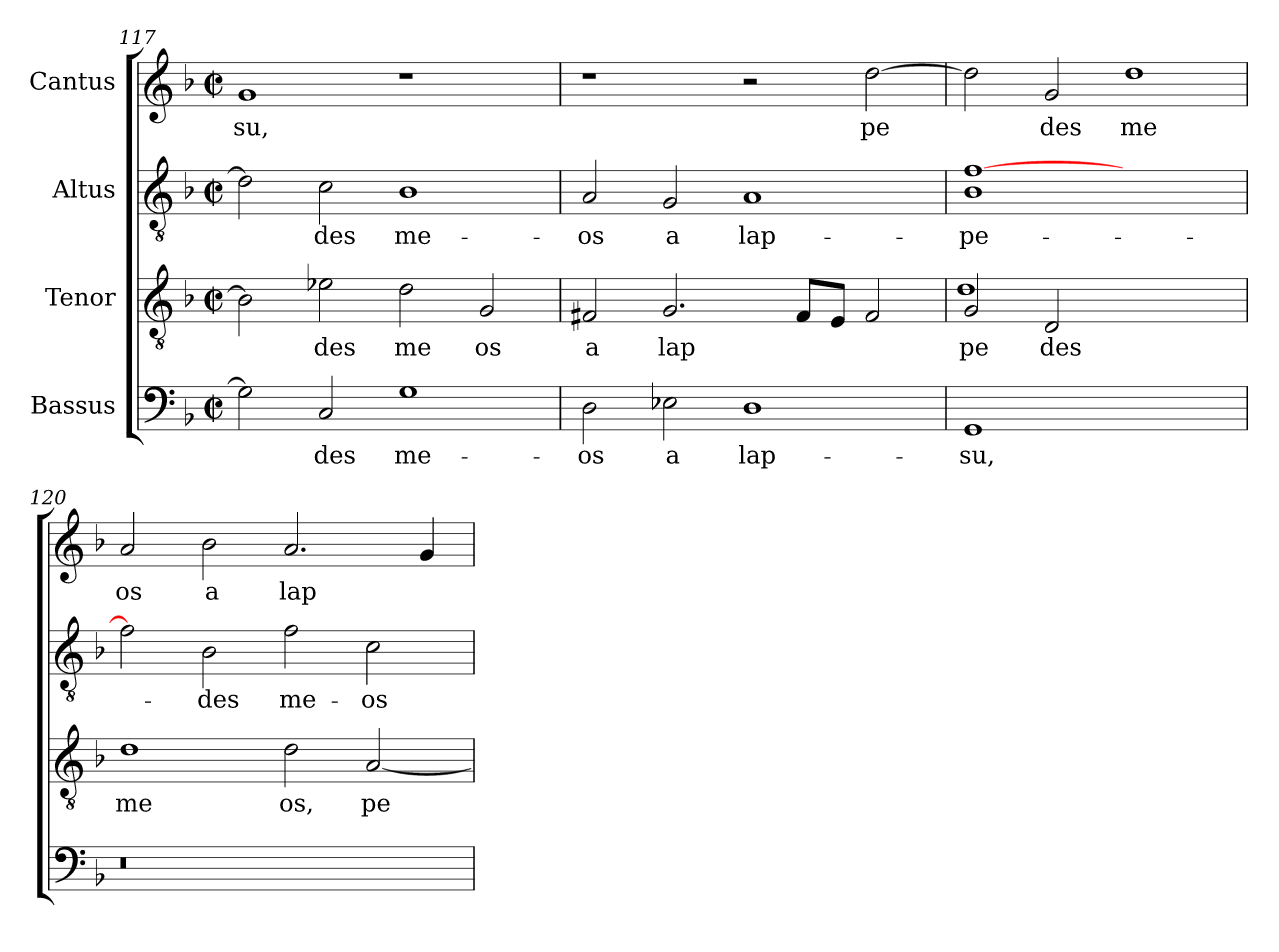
**kern	**text	**kern	**text	**kern	**text	**kern	**text
*part4	*part4	*part3	*part3	*part2	*part2	*part1	*part1
*staff4	*staff4	*staff3	*staff3	*staff2	*staff2	*staff1	*staff1
*I"Bassus	*	*I"Tenor	*	*I"Altus	*	*I"Cantus	*
*clefF4	*	*clefGv2	*	*clefGv2	*	*clefG2	*
*k[b-]	*	*k[b-]	*	*k[b-]	*	*k[b-]	*
*F:	*	*F:	*	*F:	*	*F:	*
*M2/2	*	*M2/2	*	*M2/2	*	*M2/2	*
*met(c|)	*	*met(c|)	*	*met(c|)	*	*met(c|)	*
=117	=117	=117	=117	=117	=117	=117	=117
!	!	!	!	!	!	!	!LO:LY:b:cj
2G\]	.	2B-\]	.	2d\]	.	1g	su,
!	!LO:LY:b:cj	!	!LO:LY:b:cj	!	!LO:LY:b:cj	!	!
2C/	-des	2e-\	des	2c\	-des	.	.
!	!LO:LY:b:cj	!	!LO:LY:b:cj	!	!LO:LY:b:cj	!	!
1G	me-	2d\	me	1B-	me-	1r	.
!	!	!	!LO:LY:b:cj	!	!	!	!
.	.	2G/	os	.	.	.	.
=118	=118	=118	=118	=118	=118	=118	=118
!	!LO:LY:b:cj	!	!LO:LY:b:cj	!	!LO:LY:b:cj	!	!
2D\	-os	2F#X/	a	2A/	-os	1r	.
!	!LO:LY:b:cj	!	!LO:LY:b	!	!LO:LY:b:cj	!	!
2E-X\	a	2.G/	lap	2G/	a	.	.
!	!LO:LY:b:cj	!	!	!	!LO:LY:b:cj	!	!
1D	lap-	.	.	1A	lap-	2r	.
.	.	8F#/L	.	.	.	.	.
.	.	8E/J	.	.	.	.	.
!	!	!	!	!	!	!	!LO:LY:b:cj
.	.	2F#/	.	.	.	[>2dd\	pe
=119	=119	=119	=119	=119	=119	=119	=119
!	!LO:LY:b:cj	!	!LO:LY:b:cj	!	!	!	!
*	*	*^	*	*	*	*	*
!	!	!	!	!LO:LY:b:cj	!	!LO:LY:b:cj	!	!
1GG	-su,	2G/	1d	pe	1B- [>1f	pe-	2dd\]	.
!	!	!	!	!LO:LY:b:cj	!	!	!	!LO:LY:b:cj
.	.	2D/	.	des	.	.	2g/	des
!	!	!	!	!	!	!	!	!LO:LY:b:cj
1ryy	.	1ryy	1ryy	.	1ryy	.	1dd	me
=120	=120	=120	=120	=120	=120	=120	=120	=120
!	!	!	!	!LO:LY:b:cj	!	!	!	!LO:LY:b:cj
*	*	*v	*v	*	*	*	*	*
0r	.	1d	me	2f\]	.	2a/	os
!	!	!	!	!	!LO:LY:b:cj	!	!LO:LY:b:cj
.	.	.	.	2B-\	-des	2b-\	a
!	!	!	!LO:LY:b:cj	!	!LO:LY:b:cj	!	!LO:LY:b
.	.	2d\	os,	2f\	me-	2.a/	lap
!	!	!	!LO:LY:b:cj	!	!LO:LY:b:cj	!	!
.	.	[<2A/	pe	2c\	-os	.	.
.	.	.	.	.	.	4g/	.
=	=	=	=	=	=	=	=
*-	*-	*-	*-	*-	*-	*-	*-
